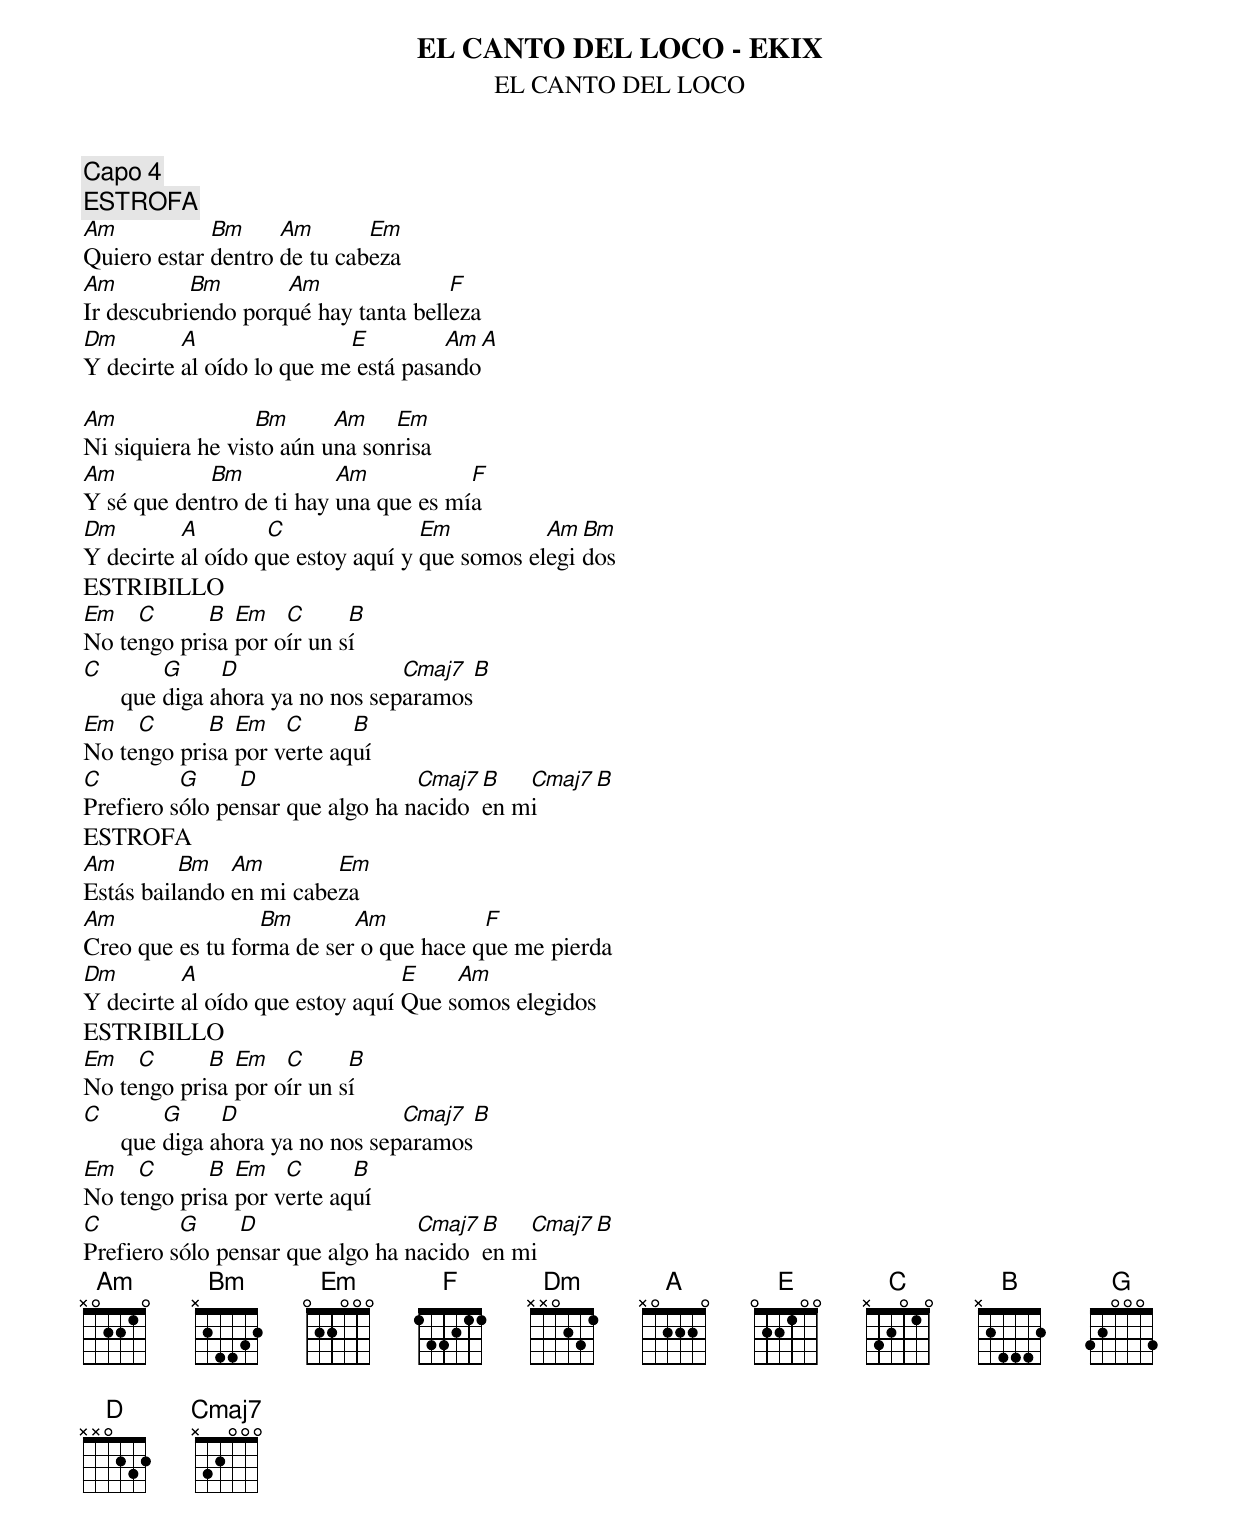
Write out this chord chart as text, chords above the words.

EL CANTO DEL LOCO - EKIX
EL CANTO DEL LOCO
Capo 4
ESTROFA
Am           Bm     Am       Em
Quiero estar dentro de tu cabeza
Am         Bm       Am               F
Ir descubriendo porqué hay tanta belleza
Dm        A                E         Am A
Y decirte al oído lo que me está pasando

Am                Bm      Am    Em
Ni siquiera he visto aún una sonrisa
Am          Bm            Am           F
Y sé que dentro de ti hay una que es mía
Dm        A        C               Em          Am Bm
Y decirte al oído que estoy aquí y que somos elegidos
ESTRIBILLO
Em   C      B  Em   C      B
No tengo prisa por oír un sí
C         G     D                 Cmaj7 B
      que diga ahora ya no nos separamos
Em   C      B  Em   C      B
No tengo prisa por verte aquí
C         G     D                 Cmaj7 B   Cmaj7 B
Prefiero sólo pensar que algo ha nacido en mi
ESTROFA
Am        Bm   Am        Em
Estás bailando en mi cabeza
Am                Bm       Am           F
Creo que es tu forma de ser o que hace que me pierda
Dm        A                      E    Am
Y decirte al oído que estoy aquí Que somos elegidos
ESTRIBILLO
Em   C      B  Em   C      B
No tengo prisa por oír un sí
C         G     D                 Cmaj7 B
      que diga ahora ya no nos separamos
Em   C      B  Em   C      B
No tengo prisa por verte aquí
C         G     D                 Cmaj7 B   Cmaj7 B
Prefiero sólo pensar que algo ha nacido en mi
